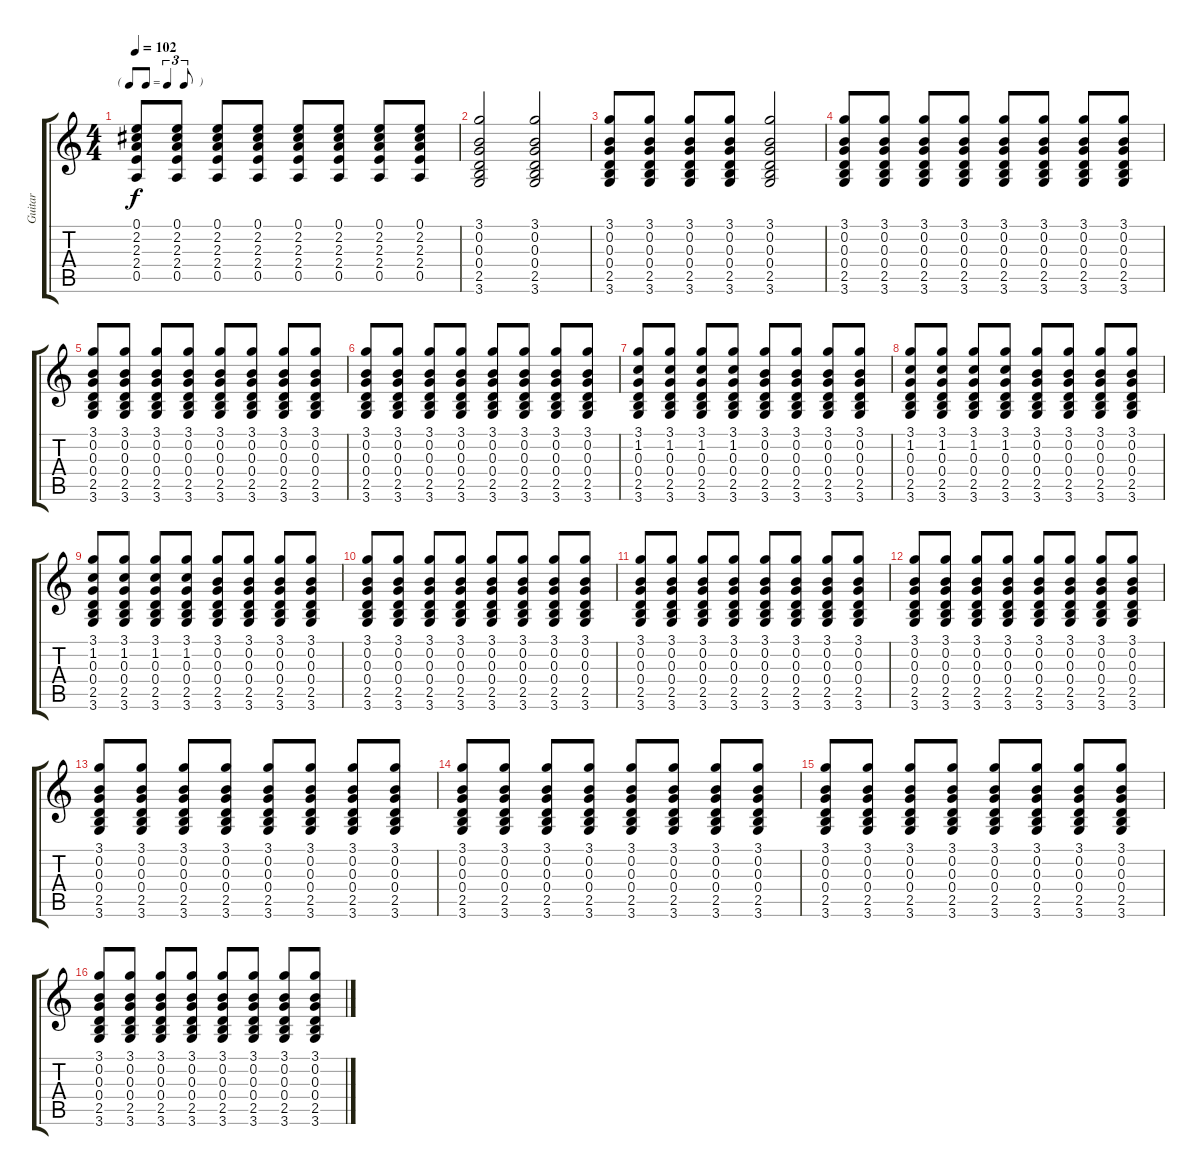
\track ("Guitar" "Guitar") {instrument acousticguitarsteel}
\staff {score tabs}
\tuning (E4 B3 G3 D3 A2 E2) {hide}
\ts (4 4)
\tf triplet8th
\tempo 102
\clef g2
\ks c
(0.1 2.2 2.3 2.4 0.5).8{dy f} (0.1 2.2 2.3 2.4 0.5).8 (0.1 2.2 2.3 2.4 0.5).8 (0.1 2.2 2.3 2.4 0.5).8 (0.1 2.2 2.3 2.4 0.5).8 (0.1 2.2 2.3 2.4 0.5).8 (0.1 2.2 2.3 2.4 0.5).8 (0.1 2.2 2.3 2.4 0.5).8 |
(3.1 0.2 0.3 0.4 2.5 3.6).2 (3.1 0.2 0.3 0.4 2.5 3.6).2 |
(3.1 0.2 0.3 0.4 2.5 3.6).8 (3.1 0.2 0.3 0.4 2.5 3.6).8 (3.1 0.2 0.3 0.4 2.5 3.6).8 (3.1 0.2 0.3 0.4 2.5 3.6).8 (3.1 0.2 0.3 0.4 2.5 3.6).2 |
(3.1 0.2 0.3 0.4 2.5 3.6).8 (3.1 0.2 0.3 0.4 2.5 3.6).8 (3.1 0.2 0.3 0.4 2.5 3.6).8 (3.1 0.2 0.3 0.4 2.5 3.6).8 (3.1 0.2 0.3 0.4 2.5 3.6).8 (3.1 0.2 0.3 0.4 2.5 3.6).8 (3.1 0.2 0.3 0.4 2.5 3.6).8 (3.1 0.2 0.3 0.4 2.5 3.6).8 |
(3.1 0.2 0.3 0.4 2.5 3.6).8 (3.1 0.2 0.3 0.4 2.5 3.6).8 (3.1 0.2 0.3 0.4 2.5 3.6).8 (3.1 0.2 0.3 0.4 2.5 3.6).8 (3.1 0.2 0.3 0.4 2.5 3.6).8 (3.1 0.2 0.3 0.4 2.5 3.6).8 (3.1 0.2 0.3 0.4 2.5 3.6).8 (3.1 0.2 0.3 0.4 2.5 3.6).8 |
(3.1 0.2 0.3 0.4 2.5 3.6).8 (3.1 0.2 0.3 0.4 2.5 3.6).8 (3.1 0.2 0.3 0.4 2.5 3.6).8 (3.1 0.2 0.3 0.4 2.5 3.6).8 (3.1 0.2 0.3 0.4 2.5 3.6).8 (3.1 0.2 0.3 0.4 2.5 3.6).8 (3.1 0.2 0.3 0.4 2.5 3.6).8 (3.1 0.2 0.3 0.4 2.5 3.6).8 |
(3.1 1.2 0.3 0.4 2.5 3.6).8 (3.1 1.2 0.3 0.4 2.5 3.6).8 (3.1 1.2 0.3 0.4 2.5 3.6).8 (3.1 1.2 0.3 0.4 2.5 3.6).8 (3.1 0.2 0.3 0.4 2.5 3.6).8 (3.1 0.2 0.3 0.4 2.5 3.6).8 (3.1 0.2 0.3 0.4 2.5 3.6).8 (3.1 0.2 0.3 0.4 2.5 3.6).8 |
(3.1 1.2 0.3 0.4 2.5 3.6).8 (3.1 1.2 0.3 0.4 2.5 3.6).8 (3.1 1.2 0.3 0.4 2.5 3.6).8 (3.1 1.2 0.3 0.4 2.5 3.6).8 (3.1 0.2 0.3 0.4 2.5 3.6).8 (3.1 0.2 0.3 0.4 2.5 3.6).8 (3.1 0.2 0.3 0.4 2.5 3.6).8 (3.1 0.2 0.3 0.4 2.5 3.6).8 |
(3.1 1.2 0.3 0.4 2.5 3.6).8 (3.1 1.2 0.3 0.4 2.5 3.6).8 (3.1 1.2 0.3 0.4 2.5 3.6).8 (3.1 1.2 0.3 0.4 2.5 3.6).8 (3.1 0.2 0.3 0.4 2.5 3.6).8 (3.1 0.2 0.3 0.4 2.5 3.6).8 (3.1 0.2 0.3 0.4 2.5 3.6).8 (3.1 0.2 0.3 0.4 2.5 3.6).8 |
(3.1 0.2 0.3 0.4 2.5 3.6).8 (3.1 0.2 0.3 0.4 2.5 3.6).8 (3.1 0.2 0.3 0.4 2.5 3.6).8 (3.1 0.2 0.3 0.4 2.5 3.6).8 (3.1 0.2 0.3 0.4 2.5 3.6).8 (3.1 0.2 0.3 0.4 2.5 3.6).8 (3.1 0.2 0.3 0.4 2.5 3.6).8 (3.1 0.2 0.3 0.4 2.5 3.6).8 |
(3.1 0.2 0.3 0.4 2.5 3.6).8 (3.1 0.2 0.3 0.4 2.5 3.6).8 (3.1 0.2 0.3 0.4 2.5 3.6).8 (3.1 0.2 0.3 0.4 2.5 3.6).8 (3.1 0.2 0.3 0.4 2.5 3.6).8 (3.1 0.2 0.3 0.4 2.5 3.6).8 (3.1 0.2 0.3 0.4 2.5 3.6).8 (3.1 0.2 0.3 0.4 2.5 3.6).8 |
(3.1 0.2 0.3 0.4 2.5 3.6).8 (3.1 0.2 0.3 0.4 2.5 3.6).8 (3.1 0.2 0.3 0.4 2.5 3.6).8 (3.1 0.2 0.3 0.4 2.5 3.6).8 (3.1 0.2 0.3 0.4 2.5 3.6).8 (3.1 0.2 0.3 0.4 2.5 3.6).8 (3.1 0.2 0.3 0.4 2.5 3.6).8 (3.1 0.2 0.3 0.4 2.5 3.6).8 |
(3.1 0.2 0.3 0.4 2.5 3.6).8 (3.1 0.2 0.3 0.4 2.5 3.6).8 (3.1 0.2 0.3 0.4 2.5 3.6).8 (3.1 0.2 0.3 0.4 2.5 3.6).8 (3.1 0.2 0.3 0.4 2.5 3.6).8 (3.1 0.2 0.3 0.4 2.5 3.6).8 (3.1 0.2 0.3 0.4 2.5 3.6).8 (3.1 0.2 0.3 0.4 2.5 3.6).8 |
(3.1 0.2 0.3 0.4 2.5 3.6).8 (3.1 0.2 0.3 0.4 2.5 3.6).8 (3.1 0.2 0.3 0.4 2.5 3.6).8 (3.1 0.2 0.3 0.4 2.5 3.6).8 (3.1 0.2 0.3 0.4 2.5 3.6).8 (3.1 0.2 0.3 0.4 2.5 3.6).8 (3.1 0.2 0.3 0.4 2.5 3.6).8 (3.1 0.2 0.3 0.4 2.5 3.6).8 |
(3.1 0.2 0.3 0.4 2.5 3.6).8 (3.1 0.2 0.3 0.4 2.5 3.6).8 (3.1 0.2 0.3 0.4 2.5 3.6).8 (3.1 0.2 0.3 0.4 2.5 3.6).8 (3.1 0.2 0.3 0.4 2.5 3.6).8 (3.1 0.2 0.3 0.4 2.5 3.6).8 (3.1 0.2 0.3 0.4 2.5 3.6).8 (3.1 0.2 0.3 0.4 2.5 3.6).8 |
(3.1 0.2 0.3 0.4 2.5 3.6).8 (3.1 0.2 0.3 0.4 2.5 3.6).8 (3.1 0.2 0.3 0.4 2.5 3.6).8 (3.1 0.2 0.3 0.4 2.5 3.6).8 (3.1 0.2 0.3 0.4 2.5 3.6).8 (3.1 0.2 0.3 0.4 2.5 3.6).8 (3.1 0.2 0.3 0.4 2.5 3.6).8 (3.1 0.2 0.3 0.4 2.5 3.6).8
